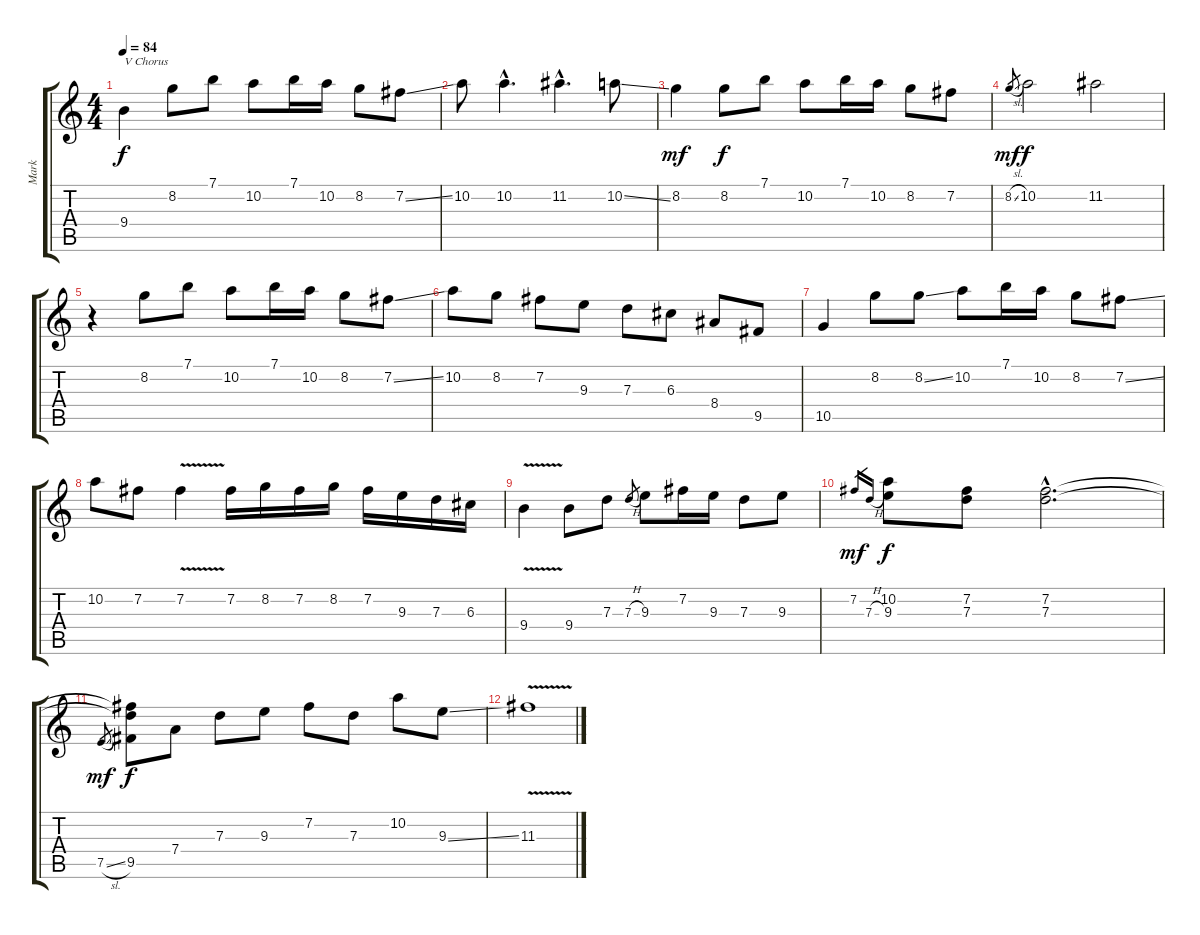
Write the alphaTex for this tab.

\track ("Mark" "Mark") {instrument acousticguitarnylon}
\staff {score tabs}
\tuning (E4 B3 G3 D3 A2 E2) {hide}
\ts (4 4)
\tempo 84
\clef g2
\ks c
9.4.4{txt "V Chorus" dy f} 8.2.8 7.1.8 10.2.8 7.1.16 10.2.16 8.2.8 7.2{ss}.8 |
10.2.8 10.2{hac}.4{d} 11.2{hac}.4{d} 10.2{ss}.8 |
8.2.4{dy mf} 8.2.8{dy f} 7.1.8 10.2.8 7.1.16 10.2.16 8.2.8 7.2.8 |
8.2{sl}.8{gr dy mf} 10.2.2{dy f} 11.2.2 |
r.4 8.2.8 7.1.8 10.2.8 7.1.16 10.2.16 8.2.8 7.2{ss}.8 |
10.2.8 8.2.8 7.2.8 9.3.8 7.3.8 6.3.8 8.4.8 9.5.8 |
10.5.4 8.2.8 8.2{ss}.8 10.2.8 7.1.16 10.2.16 8.2.8 7.2{ss}.8 |
10.2.8 7.2.8 7.2{v}.4 7.2.16 8.2.16 7.2.16 8.2.16 7.2.16 9.3.16 7.3.16 6.3.16 |
9.4{v}.4 9.4.8 7.3.8 7.3{h}.8{gr} 9.3.8 7.2.16 9.3.16 7.3.8 9.3.8 |
7.2.16{gr dy mf} 7.3{h}.16{gr} (10.2 9.3).8{dy f} (7.2 7.3).8 (7.2{hac} 7.3{hac}).2{d} |
7.5{sl}.8{gr dy mf} (7.2{t} 7.3{t} 9.5).8{dy f} 7.4.8 7.3.8 9.3.8 7.2.8 7.3.8 10.2.8 9.3{ss}.8 |
11.3{v}.1
